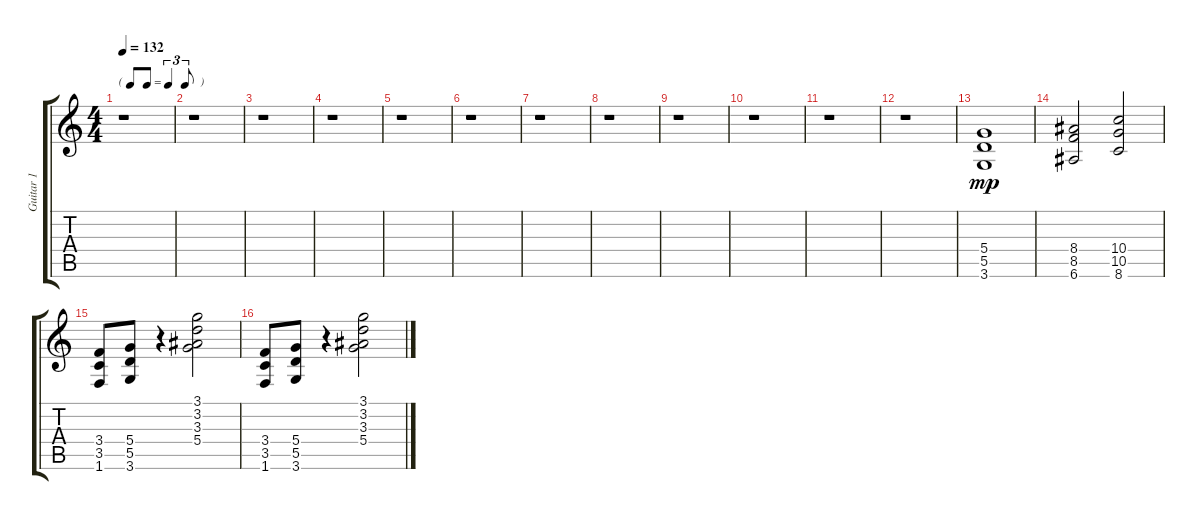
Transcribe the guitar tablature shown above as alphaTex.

\track ("Guitar 1" "Guitar 1") {instrument distortionguitar}
\staff {score tabs}
\tuning (E4 B3 G3 D3 A2 E2) {hide}
\ts (4 4)
\tf triplet8th
\tempo 132
\clef g2
\ks c
r.1{dy f} |
r.1 |
r.1 |
r.1 |
r.1 |
r.1 |
r.1 |
r.1 |
r.1 |
r.1 |
r.1 |
r.1 |
(5.4 5.5 3.6).1{dy mp} |
(8.4 8.5 6.6).2 (10.4 10.5 8.6).2 |
(3.4 3.5 1.6).8 (5.4 5.5 3.6).8 r.4 (3.1 3.2 3.3 5.4).2 |
(3.4 3.5 1.6).8 (5.4 5.5 3.6).8 r.4 (3.1 3.2 3.3 5.4).2
